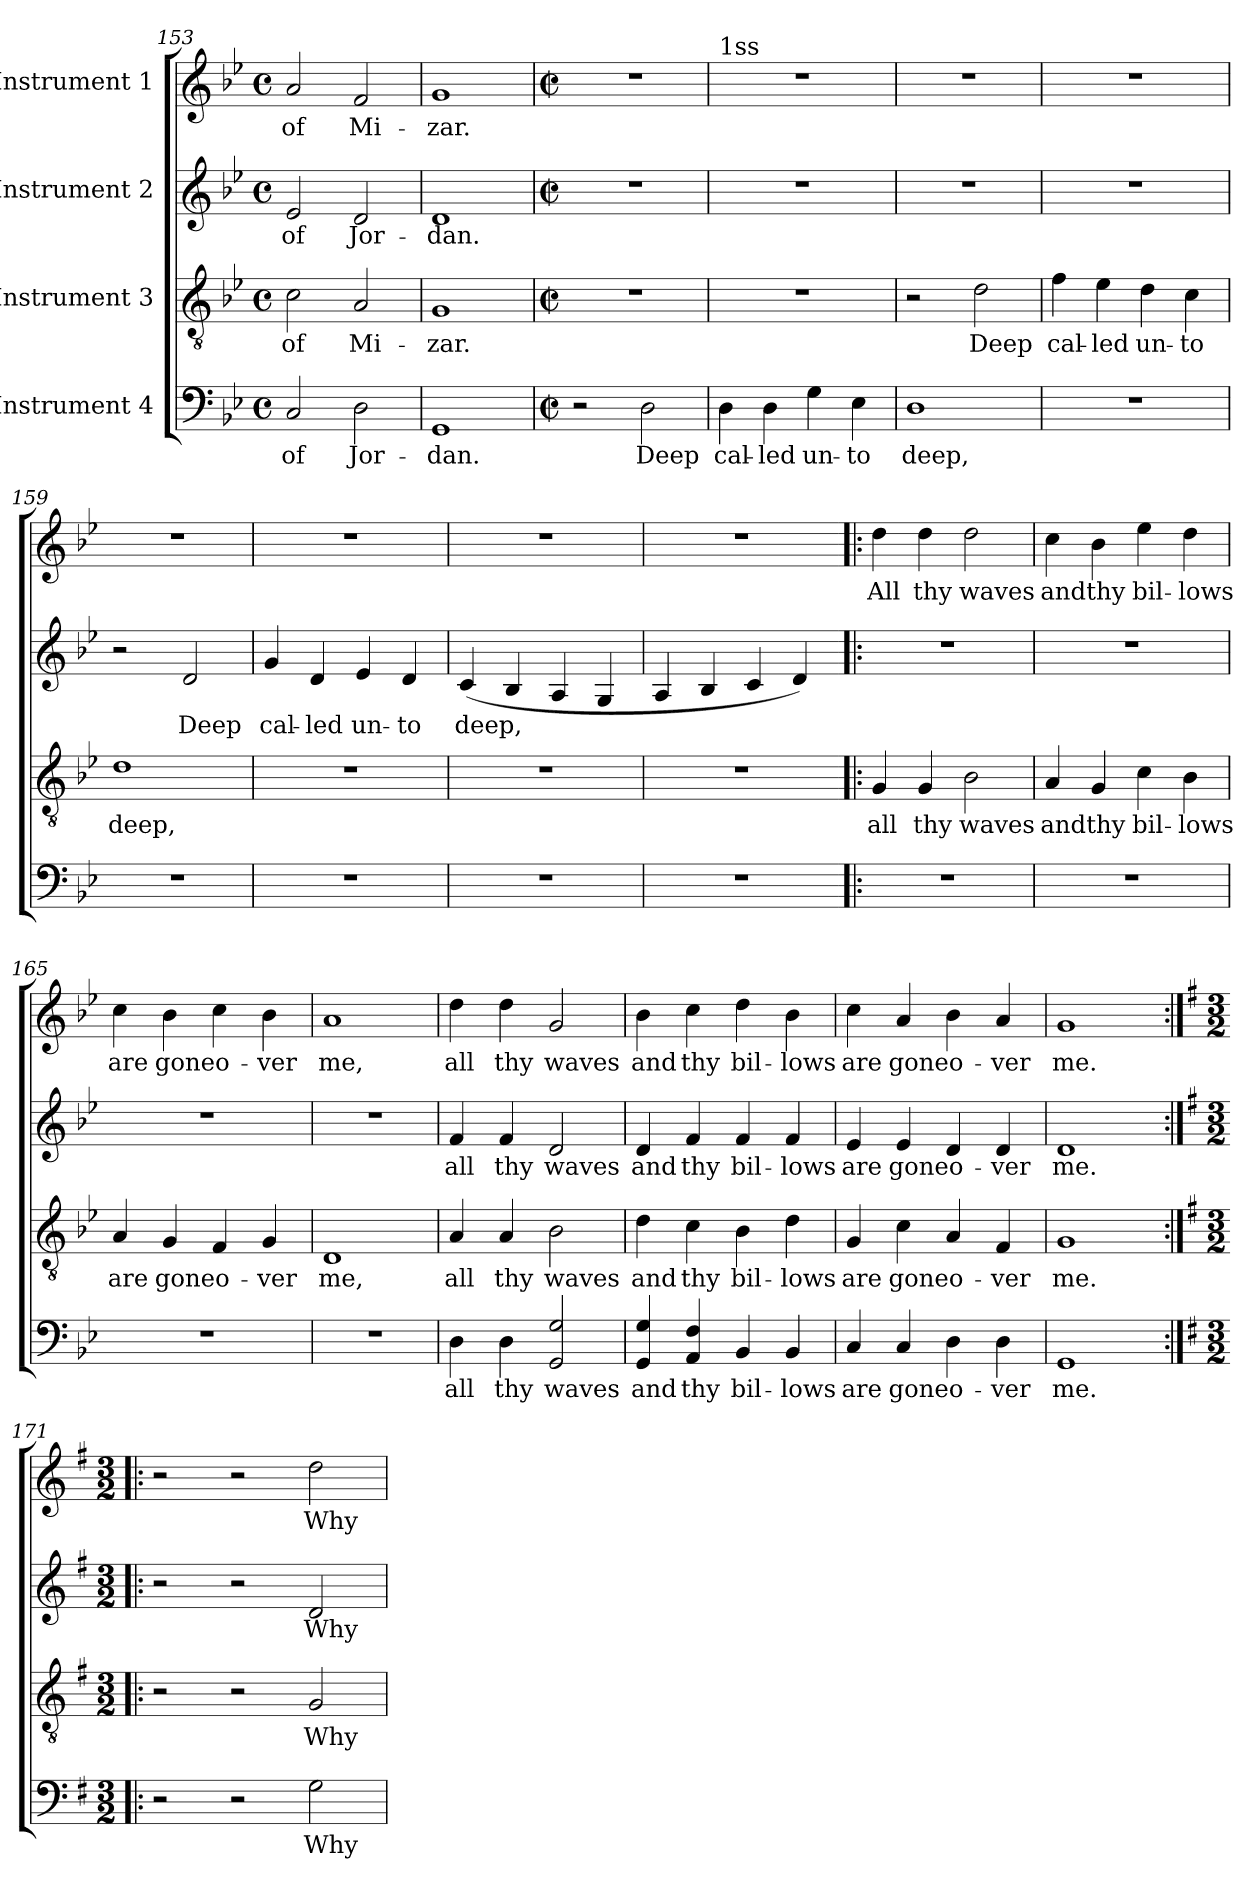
**kern	**text	**kern	**text	**kern	**text	**kern	**text
*part4	*part4	*part3	*part3	*part2	*part2	*part1	*part1
*staff4	*staff4	*staff3	*staff3	*staff2	*staff2	*staff1	*staff1
*I"Instrument 4	*	*I"Instrument 3	*	*I"Instrument 2	*	*I"Instrument 1	*
*clefF4	*	*clefGv2	*	*clefG2	*	*clefG2	*
*k[b-e-]	*	*k[b-e-]	*	*k[b-e-]	*	*k[b-e-]	*
*B-:	*	*B-:	*	*B-:	*	*B-:	*
*M4/4	*	*M4/4	*	*M4/4	*	*M4/4	*
*met(c)	*	*met(c)	*	*met(c)	*	*met(c)	*
=153	=153	=153	=153	=153	=153	=153	=153
!	!LO:LY:b:cj	!	!LO:LY:b:cj	!	!LO:LY:b:cj	!	!LO:LY:b:cj
2C/	of	2c\	of	2e-/	of	2a/	of
!	!LO:LY:b:cj	!	!LO:LY:b:cj	!	!LO:LY:b:cj	!	!LO:LY:b:cj
2D\	Jor-	2A/	Mi-	2d/	Jor-	2f/	Mi-
=154	=154	=154	=154	=154	=154	=154	=154
!	!LO:LY:b:cj	!	!LO:LY:b:cj	!	!LO:LY:b:cj	!	!LO:LY:b:cj
1GG	-dan.	1G	-zar.	1d	-dan.	1g	-zar.
=155	=155	=155	=155	=155	=155	=155	=155
*M2/2	*	*M2/2	*	*M2/2	*	*M2/2	*
*met(c|)	*	*met(c|)	*	*met(c|)	*	*met(c|)	*
2r	.	1r	.	1r	.	1r	.
!	!LO:LY:b:cj	!	!	!	!	!	!
2D\	Deep	.	.	.	.	.	.
!!LO:LB:g=z
=156	=156	=156	=156	=156	=156	=156	=156
!	!	!	!	!	!	!LO:TX:a:t=1ss	!
!	!LO:LY:b:cj	!	!	!	!	!	!
4D\	cal-	1r	.	1r	.	1r	.
!	!LO:LY:b:cj	!	!	!	!	!	!
4D\	-led	.	.	.	.	.	.
!	!LO:LY:b:cj	!	!	!	!	!	!
4G\	un-	.	.	.	.	.	.
!	!LO:LY:b:cj	!	!	!	!	!	!
4E-\	-to	.	.	.	.	.	.
=157	=157	=157	=157	=157	=157	=157	=157
!	!LO:LY:b:cj	!	!	!	!	!	!
1D	deep,	2r	.	1r	.	1r	.
!	!	!	!LO:LY:b:cj	!	!	!	!
.	.	2d\	Deep	.	.	.	.
=158	=158	=158	=158	=158	=158	=158	=158
!	!	!	!LO:LY:b:cj	!	!	!	!
1r	.	4f\	cal-	1r	.	1r	.
!	!	!	!LO:LY:b:cj	!	!	!	!
.	.	4e-\	-led	.	.	.	.
!	!	!	!LO:LY:b:cj	!	!	!	!
.	.	4d\	un-	.	.	.	.
!	!	!	!LO:LY:b:cj	!	!	!	!
.	.	4c\	-to	.	.	.	.
=159	=159	=159	=159	=159	=159	=159	=159
!	!	!	!LO:LY:b:cj	!	!	!	!
1r	.	1d	deep,	2r	.	1r	.
!	!	!	!	!	!LO:LY:b:cj	!	!
.	.	.	.	2d/	Deep	.	.
=160	=160	=160	=160	=160	=160	=160	=160
!	!	!	!	!	!LO:LY:b:cj	!	!
1r	.	1r	.	4g/	cal-	1r	.
!	!	!	!	!	!LO:LY:b:cj	!	!
.	.	.	.	4d/	-led	.	.
!	!	!	!	!	!LO:LY:b:cj	!	!
.	.	.	.	4e-/	un-	.	.
!	!	!	!	!	!LO:LY:b:cj	!	!
.	.	.	.	4d/	-to	.	.
=161	=161	=161	=161	=161	=161	=161	=161
!	!	!	!	!	!LO:LY:b	!	!
1r	.	1r	.	(<4c/	deep,	1r	.
.	.	.	.	4B-/	.	.	.
.	.	.	.	4A/	.	.	.
.	.	.	.	4G/	.	.	.
=162	=162	=162	=162	=162	=162	=162	=162
1r	.	1r	.	4A/	.	1r	.
.	.	.	.	4B-/	.	.	.
.	.	.	.	4c/	.	.	.
.	.	.	.	4d/)	.	.	.
!!LO:PB:g=z
=163!|:	=163!|:	=163!|:	=163!|:	=163!|:	=163!|:	=163!|:	=163!|:
!	!	!	!LO:LY:b:cj	!	!	!	!LO:LY:b:cj
1r	.	4G/	all	1r	.	4dd\	All
!	!	!	!LO:LY:b:cj	!	!	!	!LO:LY:b:cj
.	.	4G/	thy	.	.	4dd\	thy
!	!	!	!LO:LY:b:cj	!	!	!	!LO:LY:b:cj
.	.	2B-\	waves	.	.	2dd\	waves
=164	=164	=164	=164	=164	=164	=164	=164
!	!	!	!LO:LY:b:cj	!	!	!	!LO:LY:b:cj
1r	.	4A/	and	1r	.	4cc\	and
!	!	!	!LO:LY:b:cj	!	!	!	!LO:LY:b:cj
.	.	4G/	thy	.	.	4b-\	thy
!	!	!	!LO:LY:b	!	!	!	!LO:LY:b
.	.	4c\	bil-	.	.	4ee-\	bil-
!	!	!	!LO:LY:b:cj	!	!	!	!LO:LY:b:cj
.	.	4B-\	-lows	.	.	4dd\	-lows
=165	=165	=165	=165	=165	=165	=165	=165
!	!	!	!LO:LY:b:cj	!	!	!	!LO:LY:b:cj
1r	.	4A/	are	1r	.	4cc\	are
!	!	!	!LO:LY:b:cj	!	!	!	!LO:LY:b:cj
.	.	4G/	gone	.	.	4b-\	gone
!	!	!	!LO:LY:b:cj	!	!	!	!LO:LY:b:cj
.	.	4F/	o-	.	.	4cc\	o-
!	!	!	!LO:LY:b:cj	!	!	!	!LO:LY:b:cj
.	.	4G/	-ver	.	.	4b-\	-ver
=166	=166	=166	=166	=166	=166	=166	=166
!	!	!	!LO:LY:b:cj	!	!	!	!LO:LY:b:cj
1r	.	1D	me,	1r	.	1a	me,
=167	=167	=167	=167	=167	=167	=167	=167
!	!LO:LY:b:cj	!	!LO:LY:b:cj	!	!LO:LY:b:cj	!	!LO:LY:b:cj
4D\	all	4A/	all	4f/	all	4dd\	all
!	!LO:LY:b:cj	!	!LO:LY:b:cj	!	!LO:LY:b:cj	!	!LO:LY:b:cj
4D\	thy	4A/	thy	4f/	thy	4dd\	thy
!	!LO:LY:b:cj	!	!LO:LY:b:cj	!	!LO:LY:b:cj	!	!LO:LY:b:cj
2G/ 2GG/	waves	2B-\	waves	2d/	waves	2g/	waves
=168	=168	=168	=168	=168	=168	=168	=168
!	!LO:LY:b:cj	!	!LO:LY:b:cj	!	!LO:LY:b:cj	!	!LO:LY:b:cj
4G/ 4GG/	and	4d\	and	4d/	and	4b-\	and
!	!LO:LY:b:cj	!	!LO:LY:b:cj	!	!LO:LY:b:cj	!	!LO:LY:b:cj
4F/ 4AA/	thy	4c\	thy	4f/	thy	4cc\	thy
!	!LO:LY:b	!	!LO:LY:b	!	!LO:LY:b	!	!LO:LY:b
4BB-/	bil-	4B-\	bil-	4f/	bil-	4dd\	bil-
!	!LO:LY:b:cj	!	!LO:LY:b:cj	!	!LO:LY:b:cj	!	!LO:LY:b:cj
4BB-/	-lows	4d\	-lows	4f/	-lows	4b-\	-lows
=169	=169	=169	=169	=169	=169	=169	=169
!	!LO:LY:b:cj	!	!LO:LY:b:cj	!	!LO:LY:b:cj	!	!LO:LY:b:cj
4C/	are	4G/	are	4e-/	are	4cc\	are
!	!LO:LY:b:cj	!	!LO:LY:b:cj	!	!LO:LY:b:cj	!	!LO:LY:b:cj
4C/	gone	4c\	gone	4e-/	gone	4a/	gone
!	!LO:LY:b:cj	!	!LO:LY:b:cj	!	!LO:LY:b:cj	!	!LO:LY:b:cj
4D\	o-	4A/	o-	4d/	o-	4b-\	o-
!	!LO:LY:b:cj	!	!LO:LY:b:cj	!	!LO:LY:b:cj	!	!LO:LY:b:cj
4D\	-ver	4F/	-ver	4d/	-ver	4a/	-ver
=170	=170	=170	=170	=170	=170	=170	=170
!	!LO:LY:b:cj	!	!LO:LY:b:cj	!	!LO:LY:b:cj	!	!LO:LY:b:cj
1GG	me.	1G	me.	1d	me.	1g	me.
!!LO:LB:g=z
=171:|!|:	=171:|!|:	=171:|!|:	=171:|!|:	=171:|!|:	=171:|!|:	=171:|!|:	=171:|!|:
*k[f#]	*	*k[f#]	*	*k[f#]	*	*k[f#]	*
*G:	*	*G:	*	*G:	*	*G:	*
*M3/2	*	*M3/2	*	*M3/2	*	*M3/2	*
2r	.	2r	.	2r	.	2r	.
2r	.	2r	.	2r	.	2r	.
!	!LO:LY:b:cj	!	!LO:LY:b:cj	!	!LO:LY:b:cj	!	!LO:LY:b:cj
2G\	Why	2G/	Why	2d/	Why	2dd\	Why
=	=	=	=	=	=	=	=
*-	*-	*-	*-	*-	*-	*-	*-
